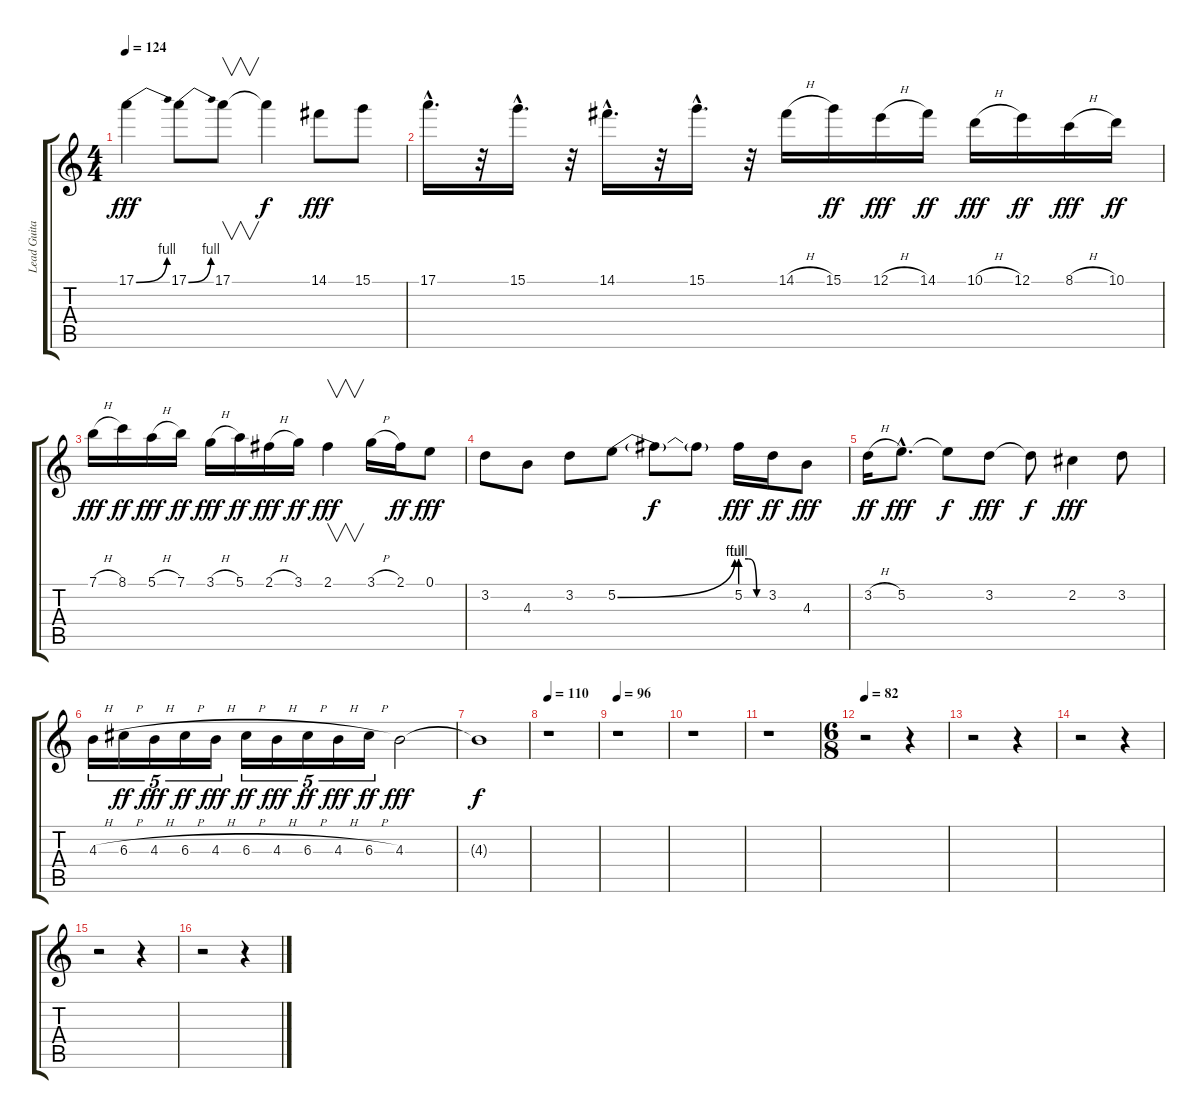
\track ("Lead Guitar" "Lead Guita") {instrument distortionguitar}
\staff {score tabs}
\tuning (E4 B3 G3 D3 A2 E2) {hide}
\ts (4 4)
\tempo 124
\clef g2
\ks c
17.1{be (bend 0 0 60 4)}.4{dy fff} 17.1{be (bend 0 0 60 4)}.8 17.1.8{v} 17.1{t}.4{dy f} 14.1.8{dy fff} 15.1.8 |
17.1{hac}.16{d} r.32 15.1{hac}.16{d} r.32 14.1{hac}.16{d} r.32 15.1{hac}.16{d} r.32 14.1{h}.16 15.1.16{dy ff} 12.1{h}.16{dy fff} 14.1.16{dy ff} 10.1{h}.16{dy fff} 12.1.16{dy ff} 8.1{h}.16{dy fff} 10.1.16{dy ff} |
7.1{h}.16{dy fff} 8.1.16{dy ff} 5.1{h}.16{dy fff} 7.1.16{dy ff} 3.1{h}.16{dy fff} 5.1.16{dy ff} 2.1{h}.16{dy fff} 3.1.16{dy ff} 2.1.4{v dy fff} 3.1{h}.16 2.1.16{dy ff} 0.1.8{dy fff} |
3.2.8 4.3.8 3.2.8 5.2{be (bend 0 0 60 4)}.8 5.2{t}.8{dy f} 5.2{t}.8 5.2{be (custom 0 4 20 4 40 0 60 0)}.16{dy fff} 3.2.16{dy ff} 4.3.8{dy fff} |
3.2{h}.16{dy ff} 5.2{hac}.8{d dy fff} 5.2{t}.8{dy f} 3.2.8{dy fff} 3.2{t}.8{dy f} 2.2.4{dy fff} 3.2.8 |
4.3{h}.16{tu (5 4)} 6.3{h}.16{tu (5 4) dy ff} 4.3{h}.16{tu (5 4) dy fff} 6.3{h}.16{tu (5 4) dy ff} 4.3{h}.16{tu (5 4) dy fff} 6.3{h}.16{tu (5 4) dy ff} 4.3{h}.16{tu (5 4) dy fff} 6.3{h}.16{tu (5 4) dy ff} 4.3{h}.16{tu (5 4) dy fff} 6.3{h}.16{tu (5 4) dy ff} 4.3.2{dy fff} |
4.3{t}.1{dy f} |
\tempo 110
r.1 |
\tempo 96
r.1 |
r.1 |
r.1 |
\ts (6 8)
\tempo 82
r.2 r.4 |
r.2 r.4 |
r.2 r.4 |
r.2 r.4 |
r.2 r.4
